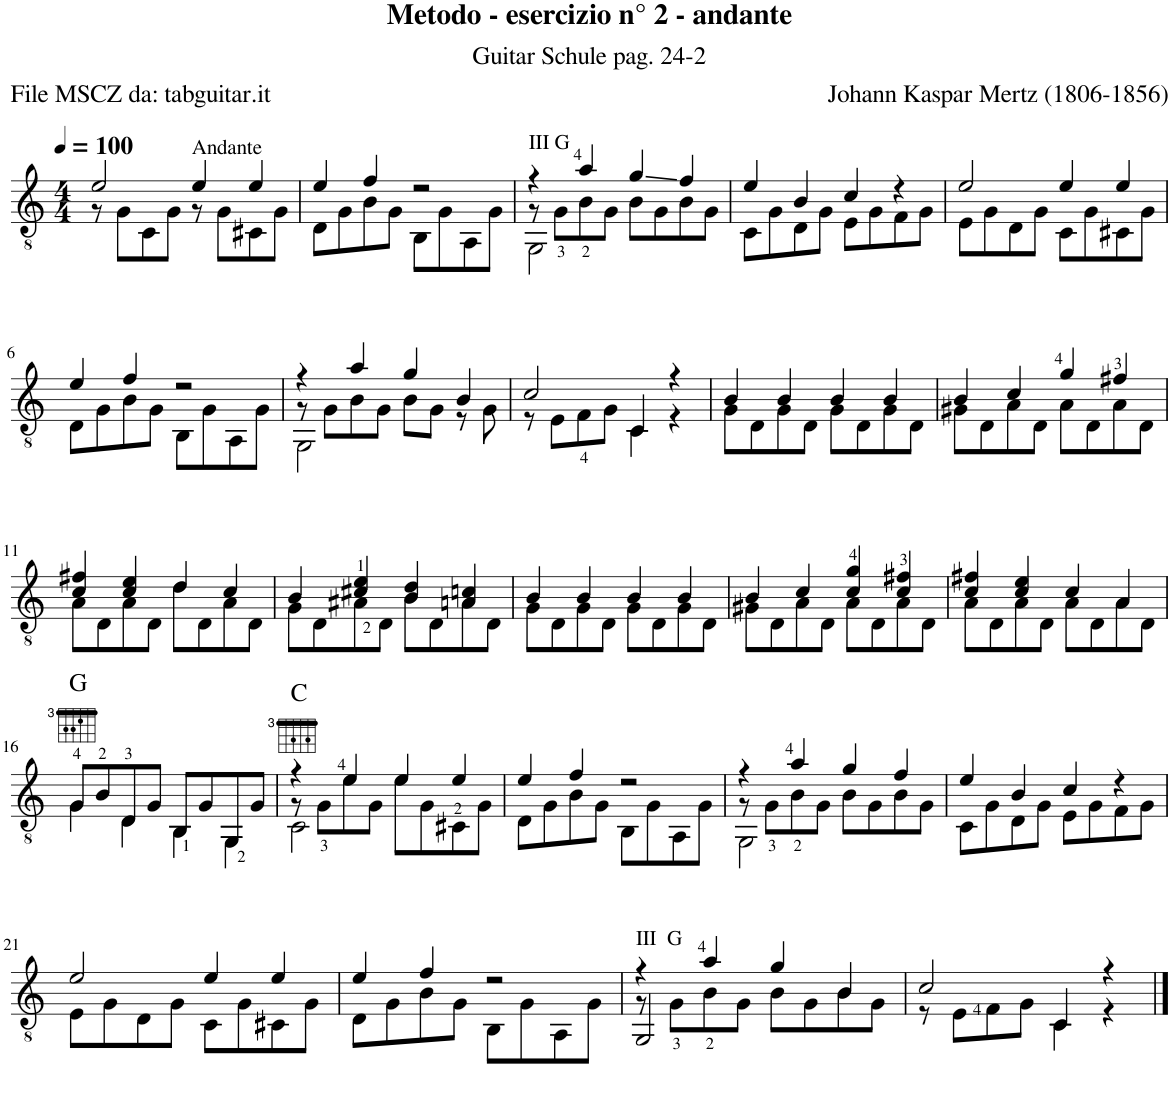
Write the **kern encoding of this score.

**kern	**harte
*part1	*part1
*staff1	*
*I"Guitar	*
*I'Guit.	*
*clefGv2	*
*k[]	*
*M4/4	*
*MM100	*
=1	=1
*^	*
2e/	8r	.
.	8G\L	.
.	8C\	.
.	8G\J	.
!LO:TX:a:t=Andante	!	!
4e/	8r	.
.	8G\L	.
4e/	8C#X\	.
.	8G\J	.
=2	=2	=2
4e/	8D\L	.
.	8G\	.
4f/	8B\	.
.	8G\J	.
2r	8BB\L	.
.	8G\	.
.	8AA\	.
.	8G\J	.
=3	=3	=3
*	*^	*
!LO:TX:a:t=III G	!	!	!
4r	8r	2GG\	.
.	8G\L	.	.
4a/	8B\	.	.
.	8G\J	.	.
4g/	8B\L	2ryy	.
.	8G\	.	.
4f/	8B\	.	.
.	8G\J	.	.
*	*v	*v	*
=4	=4	=4
4e/	8C\L	.
.	8G\	.
4B/	8D\	.
.	8G\J	.
4c/	8E\L	.
.	8G\	.
4r	8F\	.
.	8G\J	.
=5	=5	=5
2e/	8E\L	.
.	8G\	.
.	8D\	.
.	8G\J	.
4e/	8C\L	.
.	8G\	.
4e/	8C#X\	.
.	8G\J	.
!!LO:LB:g=z	!!
=6	=6	=6
4e/	8D\L	.
.	8G\	.
4f/	8B\	.
.	8G\J	.
2r	8BB\L	.
.	8G\	.
.	8AA\	.
.	8G\J	.
=7	=7	=7
*	*^	*
4r	8r	2GG\	.
.	8G\L	.	.
4a/	8B\	.	.
.	8G\J	.	.
4g/	8B\L	2ryy	.
.	8G\J	.	.
4B/	8r	.	.
.	8G\	.	.
*	*v	*v	*
=8	=8	=8
2c/	8r	.
.	8E\L	.
.	8F\	.
.	8G\J	.
4C/	4C\	.
4r	4r	.
=9	=9	=9
4B/	8G\L	.
.	8D\	.
4B/	8G\	.
.	8D\J	.
4B/	8G\L	.
.	8D\	.
4B/	8G\	.
.	8D\J	.
=10	=10	=10
4B/	8G#X\L	.
.	8D\	.
4c/	8A\	.
.	8D\J	.
4g/	8A\L	.
.	8D\	.
4f#X/	8A\	.
.	8D\J	.
!!LO:LB:g=z	!!
=11	=11	=11
4c/ 4f#X/	8A\L	.
.	8D\	.
4c/ 4e/	8A\	.
.	8D\J	.
4d/	8d\L	.
.	8D\	.
4c/	8A\	.
.	8D\J	.
=12	=12	=12
4B/	8G\L	.
.	8D\	.
4c#X/ 4e/	8A#X\	.
.	8D\J	.
4B/ 4d/	8B\L	.
.	8D\	.
4An/ 4cn/	8A\	.
.	8D\J	.
=13	=13	=13
4B/	8G\L	.
.	8D\	.
4B/	8G\	.
.	8D\J	.
4B/	8G\L	.
.	8D\	.
4B/	8G\	.
.	8D\J	.
=14	=14	=14
4B/	8G#X\L	.
.	8D\	.
4c/	8A\	.
.	8D\J	.
4c/ 4g/	8A\L	.
.	8D\	.
4c/ 4f#X/	8A\	.
.	8D\J	.
=15	=15	=15
4c/ 4f#X/	8A\L	.
.	8D\	.
4c/ 4e/	8A\	.
.	8D\J	.
4c/	8A\L	.
.	8D\	.
4A/	8A\	.
.	8D\J	.
!!LO:LB:g=z	!!
=16	=16	=16
8G/L	4G\	G:maj
8B/	.	.
8D/	4D\	.
8G/J	.	.
8BB/L	4BB\	.
8G/	.	.
8GG/	4GG\	.
8G/J	.	.
=17	=17	=17
*	*^	*
4r	8r	2C\	C:maj
.	8G\L	.	.
4e/	8e\	.	.
.	8G\J	.	.
4e/	8e\L	2ryy	.
.	8G\	.	.
4e/	8C#X\	.	.
.	8G\J	.	.
*	*v	*v	*
=18	=18	=18
4e/	8D\L	.
.	8G\	.
4f/	8B\	.
.	8G\J	.
2r	8BB\L	.
.	8G\	.
.	8AA\	.
.	8G\J	.
=19	=19	=19
*	*^	*
4r	8r	2GG\	.
.	8G\L	.	.
4a/	8B\	.	.
.	8G\J	.	.
4g/	8B\L	2ryy	.
.	8G\	.	.
4f/	8B\	.	.
.	8G\J	.	.
*	*v	*v	*
=20	=20	=20
4e/	8C\L	.
.	8G\	.
4B/	8D\	.
.	8G\J	.
4c/	8E\L	.
.	8G\	.
4r	8F\	.
.	8G\J	.
!!LO:LB:g=z	!!
=21	=21	=21
2e/	8E\L	.
.	8G\	.
.	8D\	.
.	8G\J	.
4e/	8C\L	.
.	8G\	.
4e/	8C#X\	.
.	8G\J	.
=22	=22	=22
4e/	8D\L	.
.	8G\	.
4f/	8B\	.
.	8G\J	.
2r	8BB\L	.
.	8G\	.
.	8AA\	.
.	8G\J	.
=23	=23	=23
*	*^	*
!LO:TX:a:t=III  G	!	!	!
4r	8r	2GG/	.
.	8G\L	.	.
4a/	8B\	.	.
.	8G\J	.	.
4g/	8B\L	2ryy	.
.	8G\	.	.
4B/	8B\	.	.
.	8G\J	.	.
*	*v	*v	*
=24	=24	=24
2c/	8r	.
.	8E\L	.
.	8F\	.
.	8G\J	.
4C/	4C\	.
4r	4r	.
*v	*v	*
==	==
*-	*-
